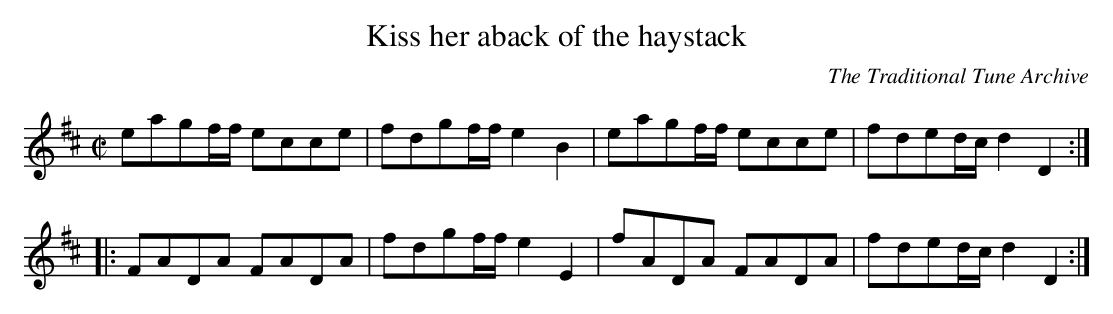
X:1
T:Kiss her aback of the haystack
C: The Traditional Tune Archive
M:C|
L:1/8
K:D
eagf/f/ ecce|fdgf/f/ e2B2|eagf/f/ ecce|fded/c/ d2 D2:|
|:FADA FADA|fdgf/f/ e2E2|fADA FADA|fded/c/ d2 D2:|]
